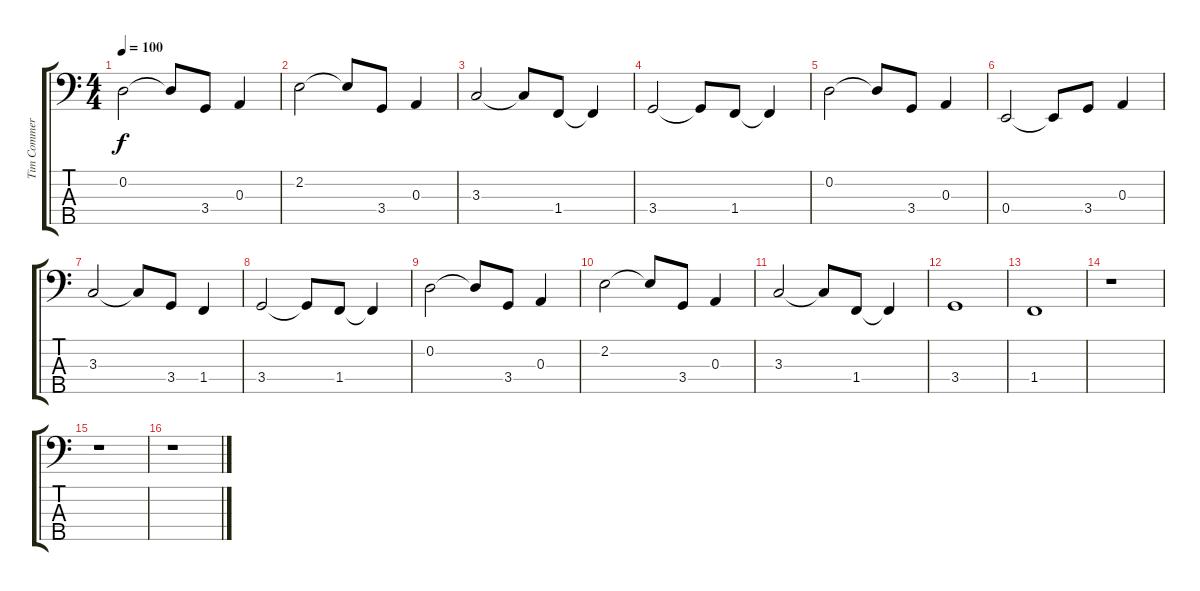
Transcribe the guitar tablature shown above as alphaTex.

\track ("Tim Commerford (Bass Guitar)" "Tim Commer") {instrument acousticguitarnylon}
\staff {score tabs}
\tuning (G2 D2 A1 E1 B0) {hide}
\ts (4 4)
\tempo 100
\clef f4
\ks c
0.2.2{dy f} 0.2{t}.8 3.4.8 0.3.4 |
2.2.2 2.2{t}.8 3.4.8 0.3.4 |
3.3.2 3.3{t}.8 1.4.8 1.4{t}.4 |
3.4.2 3.4{t}.8 1.4.8 1.4{t}.4 |
0.2.2 0.2{t}.8 3.4.8 0.3.4 |
0.4.2 0.4{t}.8 3.4.8 0.3.4 |
3.3.2 3.3{t}.8 3.4.8 1.4.4 |
3.4.2 3.4{t}.8 1.4.8 1.4{t}.4 |
0.2.2 0.2{t}.8 3.4.8 0.3.4 |
2.2.2 2.2{t}.8 3.4.8 0.3.4 |
3.3.2 3.3{t}.8 1.4.8 1.4{t}.4 |
3.4.1 |
1.4.1 |
r.1 |
r.1 |
r.1
